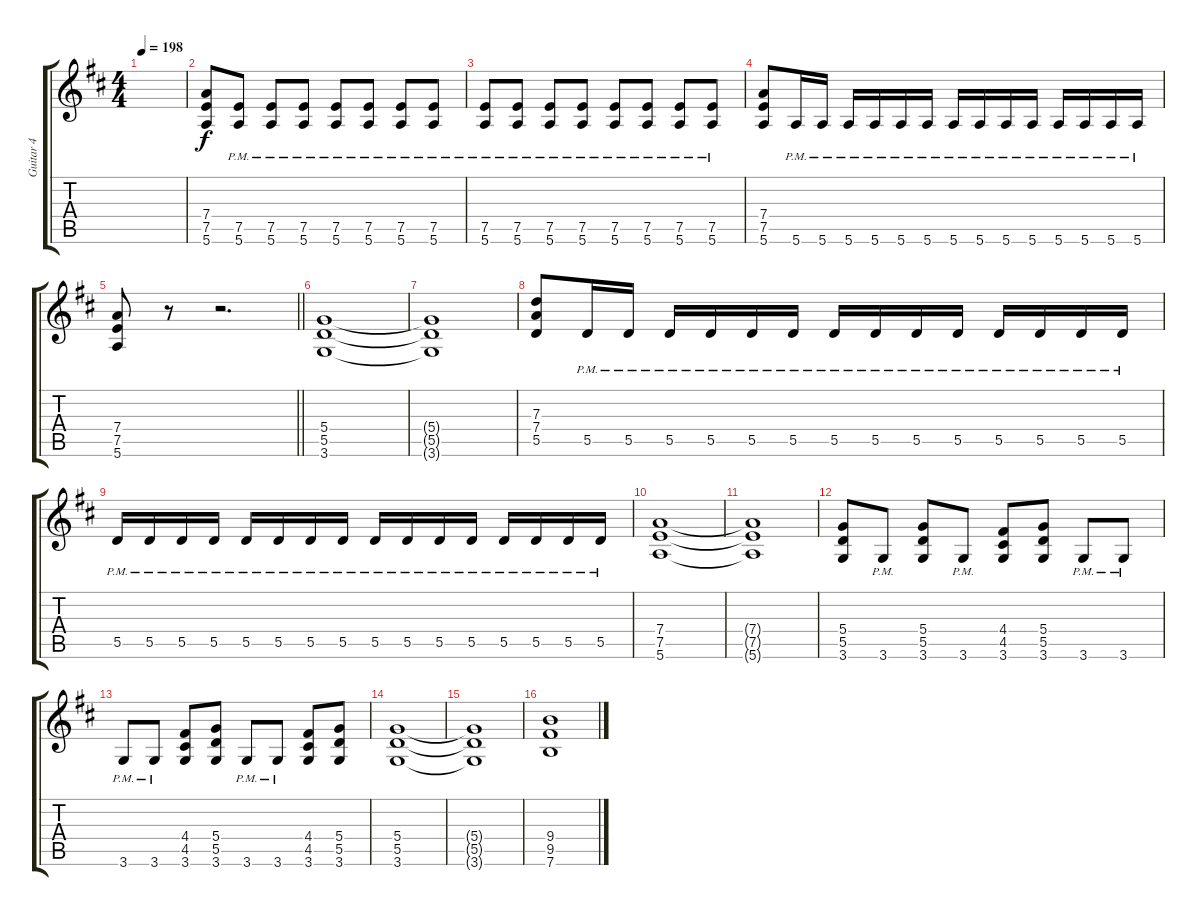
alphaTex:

\track ("Guitar 4" "Guitar 4") {instrument distortionguitar}
\staff {score tabs}
\tuning (E4 B3 G3 D3 A2 E2) {hide}
\ts (4 4)
\tempo 198
\clef g2
\ks bminor
|
(7.4 7.5 5.6).8 (7.5{pm} 5.6{pm}).8 (7.5{pm} 5.6{pm}).8 (7.5{pm} 5.6{pm}).8 (7.5{pm} 5.6{pm}).8 (7.5{pm} 5.6{pm}).8 (7.5{pm} 5.6{pm}).8 (7.5{pm} 5.6{pm}).8 |
(7.5{pm} 5.6{pm}).8 (7.5{pm} 5.6{pm}).8 (7.5{pm} 5.6{pm}).8 (7.5{pm} 5.6{pm}).8 (7.5{pm} 5.6{pm}).8 (7.5{pm} 5.6{pm}).8 (7.5{pm} 5.6{pm}).8 (7.5{pm} 5.6{pm}).8 |
(7.4 7.5 5.6).8 5.6{pm}.16 5.6{pm}.16 5.6{pm}.16 5.6{pm}.16 5.6{pm}.16 5.6{pm}.16 5.6{pm}.16 5.6{pm}.16 5.6{pm}.16 5.6{pm}.16 5.6{pm}.16 5.6{pm}.16 5.6{pm}.16 5.6{pm}.16 |
\barLineRight lightlight
(7.4 7.5 5.6).8 r.8 r.2{d} |
(5.4 5.5 3.6).1 |
(5.4{t} 5.5{t} 3.6{t}).1 |
(7.3 7.4 5.5).8 5.5{pm}.16 5.5{pm}.16 5.5{pm}.16 5.5{pm}.16 5.5{pm}.16 5.5{pm}.16 5.5{pm}.16 5.5{pm}.16 5.5{pm}.16 5.5{pm}.16 5.5{pm}.16 5.5{pm}.16 5.5{pm}.16 5.5{pm}.16 |
5.5{pm}.16 5.5{pm}.16 5.5{pm}.16 5.5{pm}.16 5.5{pm}.16 5.5{pm}.16 5.5{pm}.16 5.5{pm}.16 5.5{pm}.16 5.5{pm}.16 5.5{pm}.16 5.5{pm}.16 5.5{pm}.16 5.5{pm}.16 5.5{pm}.16 5.5{pm}.16 |
(7.4 7.5 5.6).1 |
(7.4{t} 7.5{t} 5.6{t}).1 |
(5.4 5.5 3.6).8 3.6{pm}.8 (5.4 5.5 3.6).8 3.6{pm}.8 (4.4 4.5 3.6).8 (5.4 5.5 3.6).8 3.6{pm}.8 3.6{pm}.8 |
3.6{pm}.8 3.6{pm}.8 (4.4 4.5 3.6).8 (5.4 5.5 3.6).8 3.6{pm}.8 3.6{pm}.8 (4.4 4.5 3.6).8 (5.4 5.5 3.6).8 |
(5.4 5.5 3.6).1 |
(5.4{t} 5.5{t} 3.6{t}).1 |
(9.4 9.5 7.6).1
